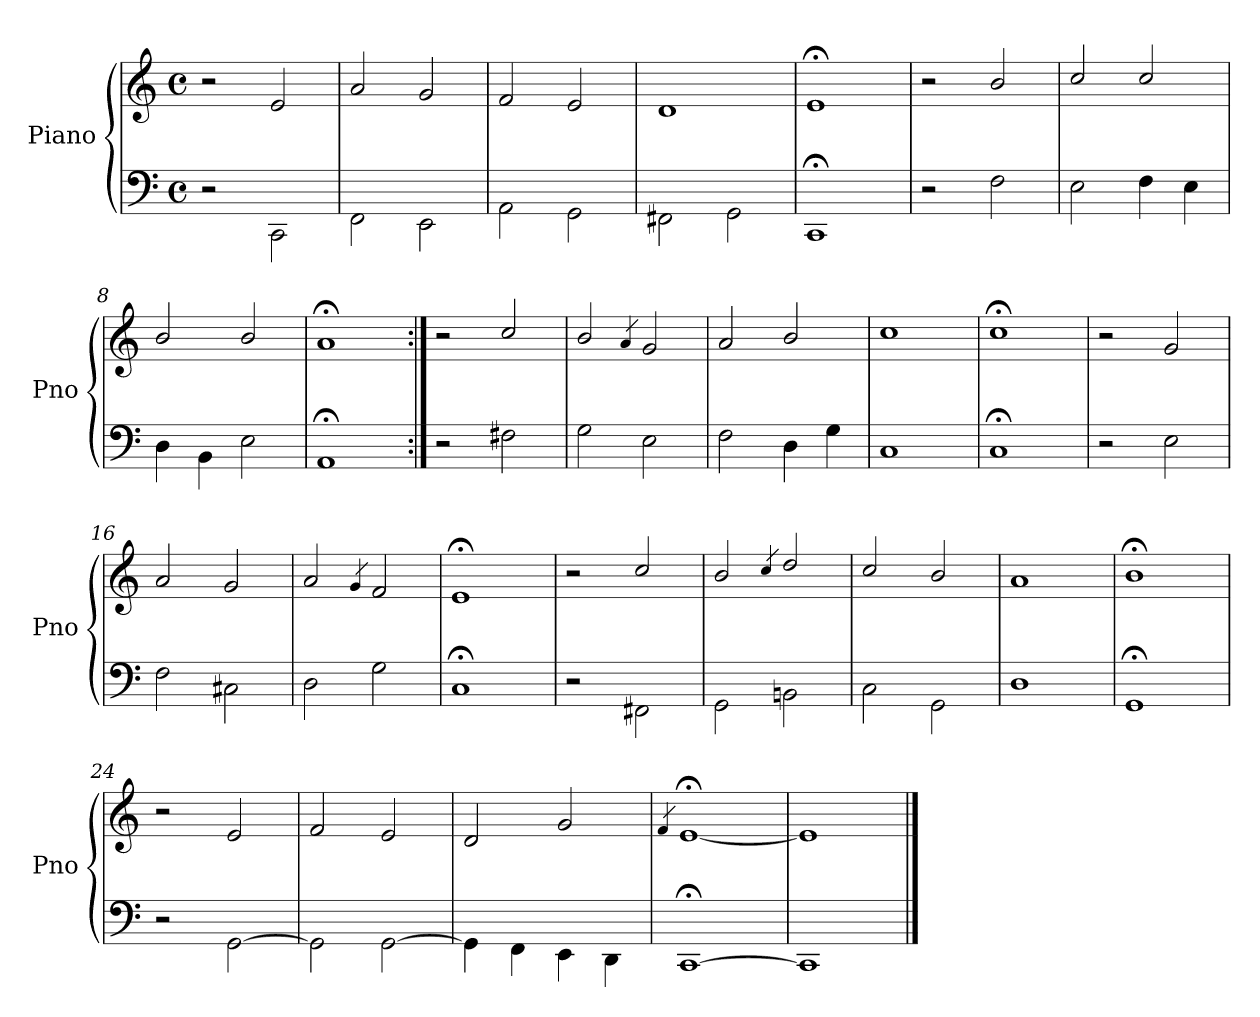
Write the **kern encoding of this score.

**kern	**kern
*part1	*part1
*staff2	*staff1
*I"Piano	*
*I'Pno	*
*clefF4	*clefG2
*k[]	*k[]
*M4/4	*M4/4
*met(c)	*met(c)
=1	=1
2r	2r
2CC\	2e/
=2	=2
2FF\	2a/
2EE\	2g/
=3	=3
2AA\	2f/
2GG\	2e/
=4	=4
2FF#X\	1d/
2GG\	.
=5	=5
1CC;\	1e;</
=6	=6
2r	2r
2F\	2b/
=7	=7
2E\	2cc/
4F\	2cc/
4E\	.
=8	=8
4D\	2b/
4BB\	.
2E\	2b/
=9	=9
1AA;\	1a;</
!!LO:LB:g=z
=10:|!	=10:|!
2r	2r
2F#X\	2cc/
=11	=11
2G\	2b/
.	4qa/
2E\	2g/
=12	=12
2F\	2a/
4D\	2b/
4G\	.
=13	=13
1C\	1cc/
=14	=14
1C;\	1cc;</
!!LO:LB:g=z
=15	=15
2r	2r
2E\	2g/
=16	=16
2F\	2a/
2C#X\	2g/
=17	=17
2D\	2a/
.	4qg/
2G\	2f/
=18	=18
1C;\	1e;</
=19	=19
2r	2r
2FF#X\	2cc/
=20	=20
2GG\	2b/
.	4qcc/
2BBn\	2dd/
=21	=21
2C\	2cc/
2GG\	2b/
=22	=22
1D\	1a/
=23	=23
1GG;\	1b;</
!!LO:PB:g=z
=24	=24
2r	2r
[<2GG\	2e/
=25	=25
2GG\]	2f/
[<2GG\	2e/
=26	=26
4GG\]	2d/
4FF\	.
4EE\	2g/
4DD\	.
=27	=27
.	4qf/
[1CC;\	[1e;</
=28	=28
1CC/]	1e/]
==	==
*-	*-
